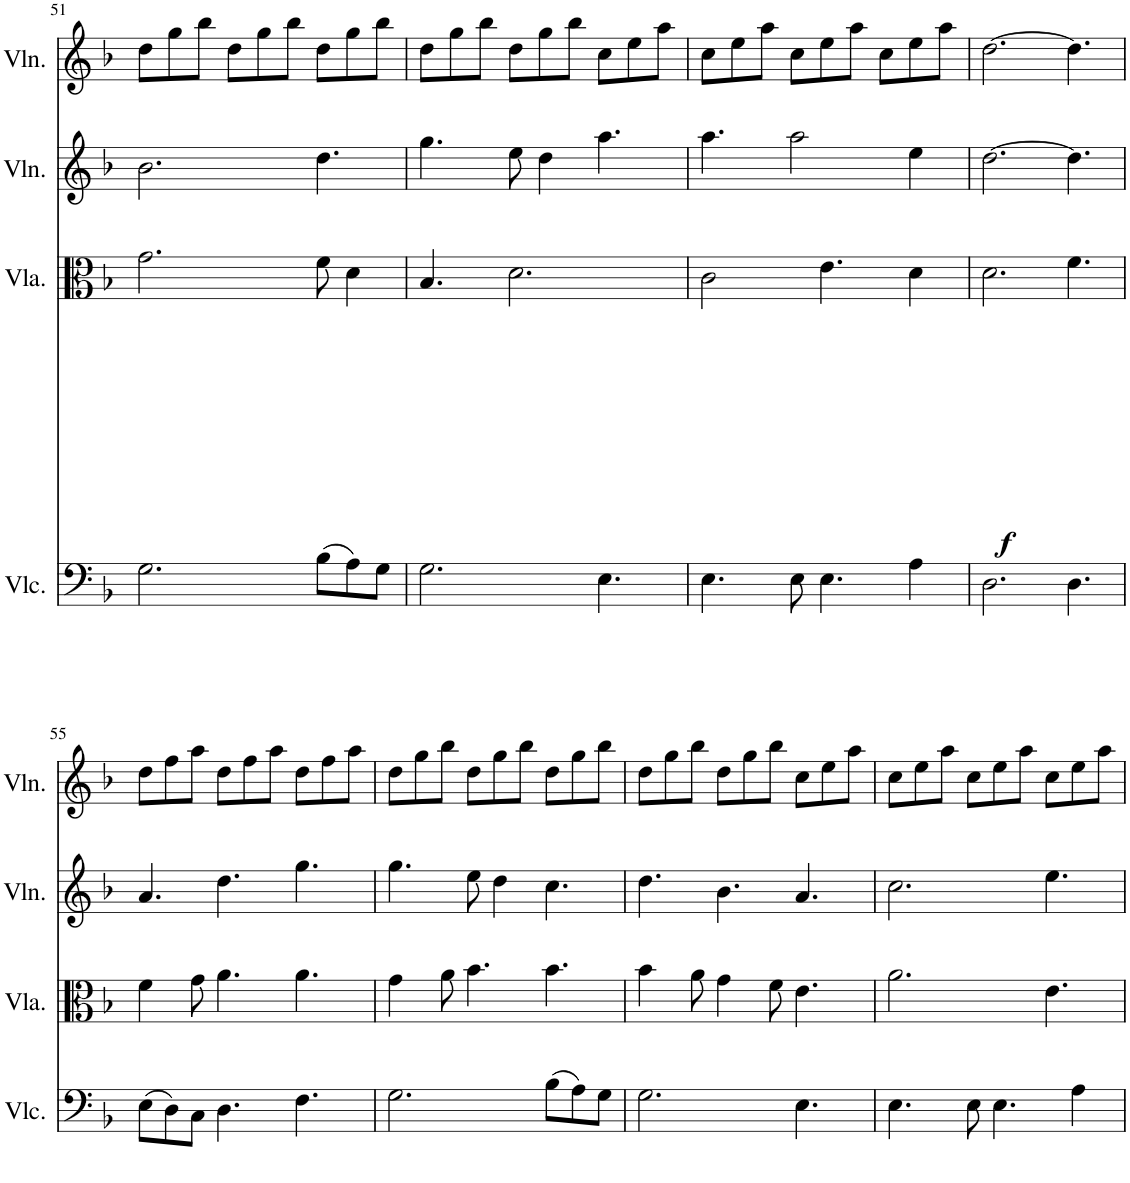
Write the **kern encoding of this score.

**kern	**kern	**dynam	**kern	**kern
*part4	*part3	*part3	*part2	*part1
*staff4	*staff3	*staff3	*staff2	*staff1
*I"Violoncello	*I"Viola	*	*I"Violin	*I"Violin
*I'Vlc.	*I'Vla.	*	*I'Vln.	*I'Vln.
!!LO:PB:g=z
*clefF4	*clefC3	*	*clefG2	*clefG2
*k[b-]	*k[b-]	*	*k[b-]	*k[b-]
*M9/8	*M9/8	*	*M9/8	*M9/8
=51	=51	=51	=51	=51
2.G\	2.g\	.	2.b-\	8dd\L
.	.	.	.	8gg\
.	.	.	.	8bb-\J
.	.	.	.	8dd\L
.	.	.	.	8gg\
.	.	.	.	8bb-\J
(8B-\L	8f\	.	4.dd\	8dd\L
8A\)	4d\	.	.	8gg\
8G\J	.	.	.	8bb-\J
=52	=52	=52	=52	=52
2.G\	4.B-/	.	4.gg\	8dd\L
.	.	.	.	8gg\
.	.	.	.	8bb-\J
.	2.d\	.	8ee\	8dd\L
.	.	.	4dd\	8gg\
.	.	.	.	8bb-\J
4.E\	.	.	4.aa\	8cc\L
.	.	.	.	8ee\
.	.	.	.	8aa\J
=53	=53	=53	=53	=53
4.E\	2c\	.	4.aa\	8cc\L
.	.	.	.	8ee\
.	.	.	.	8aa\J
8E\	.	.	2aa\	8cc\L
4.E\	4.e\	.	.	8ee\
.	.	.	.	8aa\J
.	.	.	.	8cc\L
4A\	4d\	.	4ee\	8ee\
.	.	.	.	8aa\J
=54	=54	=54	=54	=54
!	!	!LO:DY:b	!	!
2.D\	2.d\	f	[2.dd\	[2.dd\
4.D\	4.f\	.	4.dd\]	4.dd\]
!!LO:LB:g=z
=55	=55	=55	=55	=55
(8E\L	4f\	.	4.a/	8dd\L
8D\)	.	.	.	8ff\
8C\J	8g\	.	.	8aa\J
4.D\	4.a\	.	4.dd\	8dd\L
.	.	.	.	8ff\
.	.	.	.	8aa\J
4.F\	4.a\	.	4.gg\	8dd\L
.	.	.	.	8ff\
.	.	.	.	8aa\J
=56	=56	=56	=56	=56
2.G\	4g\	.	4.gg\	8dd\L
.	.	.	.	8gg\
.	8a\	.	.	8bb-\J
.	4.b-\	.	8ee\	8dd\L
.	.	.	4dd\	8gg\
.	.	.	.	8bb-\J
(8B-\L	4.b-\	.	4.cc\	8dd\L
8A\)	.	.	.	8gg\
8G\J	.	.	.	8bb-\J
=57	=57	=57	=57	=57
2.G\	4b-\	.	4.dd\	8dd\L
.	.	.	.	8gg\
.	8a\	.	.	8bb-\J
.	4g\	.	4.b-\	8dd\L
.	.	.	.	8gg\
.	8f\	.	.	8bb-\J
4.E\	4.e\	.	4.a/	8cc\L
.	.	.	.	8ee\
.	.	.	.	8aa\J
=58	=58	=58	=58	=58
4.E\	2.a\	.	2.cc\	8cc\L
.	.	.	.	8ee\
.	.	.	.	8aa\J
8E\	.	.	.	8cc\L
4.E\	.	.	.	8ee\
.	.	.	.	8aa\J
.	4.e\	.	4.ee\	8cc\L
4A\	.	.	.	8ee\
.	.	.	.	8aa\J
=	=	=	=	=
*-	*-	*-	*-	*-
